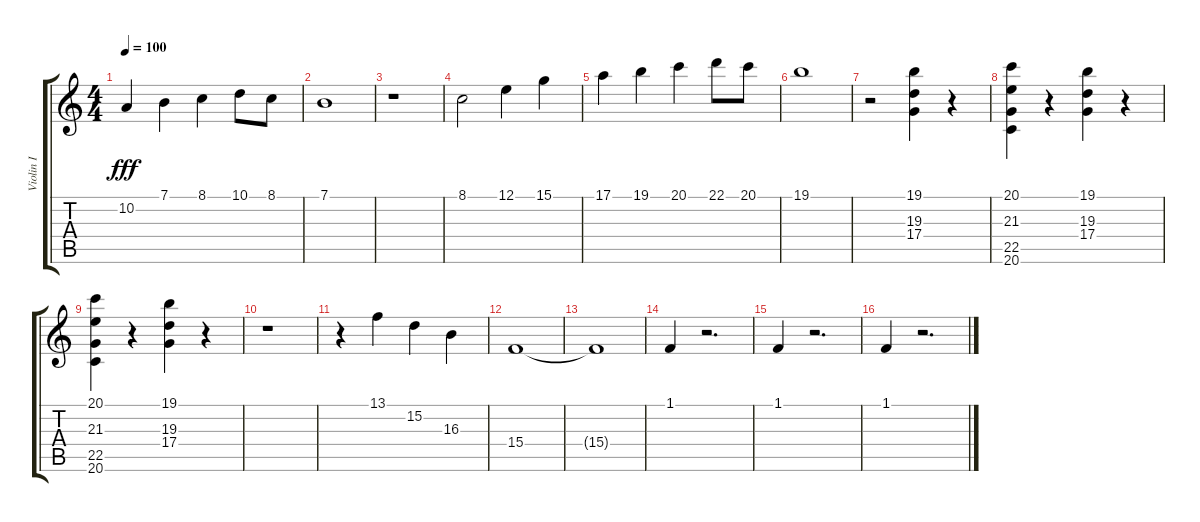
\track ("Violin I" "Violin I") {instrument stringensemble1}
\staff {score tabs}
\tuning (E4 B3 G3 D3 A2 E2) {hide}
\ts (4 4)
\tempo 100
\clef g2
\ks c
10.2.4{dy fff} 7.1.4 8.1.4 10.1.8 8.1.8 |
7.1.1 |
r.1 |
8.1.2 12.1.4 15.1.4 |
17.1.4 19.1.4 20.1.4 22.1.8 20.1.8 |
19.1.1 |
r.2 (19.1 19.3 17.4).4 r.4 |
(20.1 21.3 22.5 20.6).4 r.4 (19.1 19.3 17.4).4 r.4 |
(20.1 21.3 22.5 20.6).4 r.4 (19.1 19.3 17.4).4 r.4 |
r.1 |
r.4 13.1.4 15.2.4 16.3.4 |
15.4.1 |
15.4{t}.1 |
1.1.4 r.2{d} |
1.1.4 r.2{d} |
1.1.4 r.2{d}
